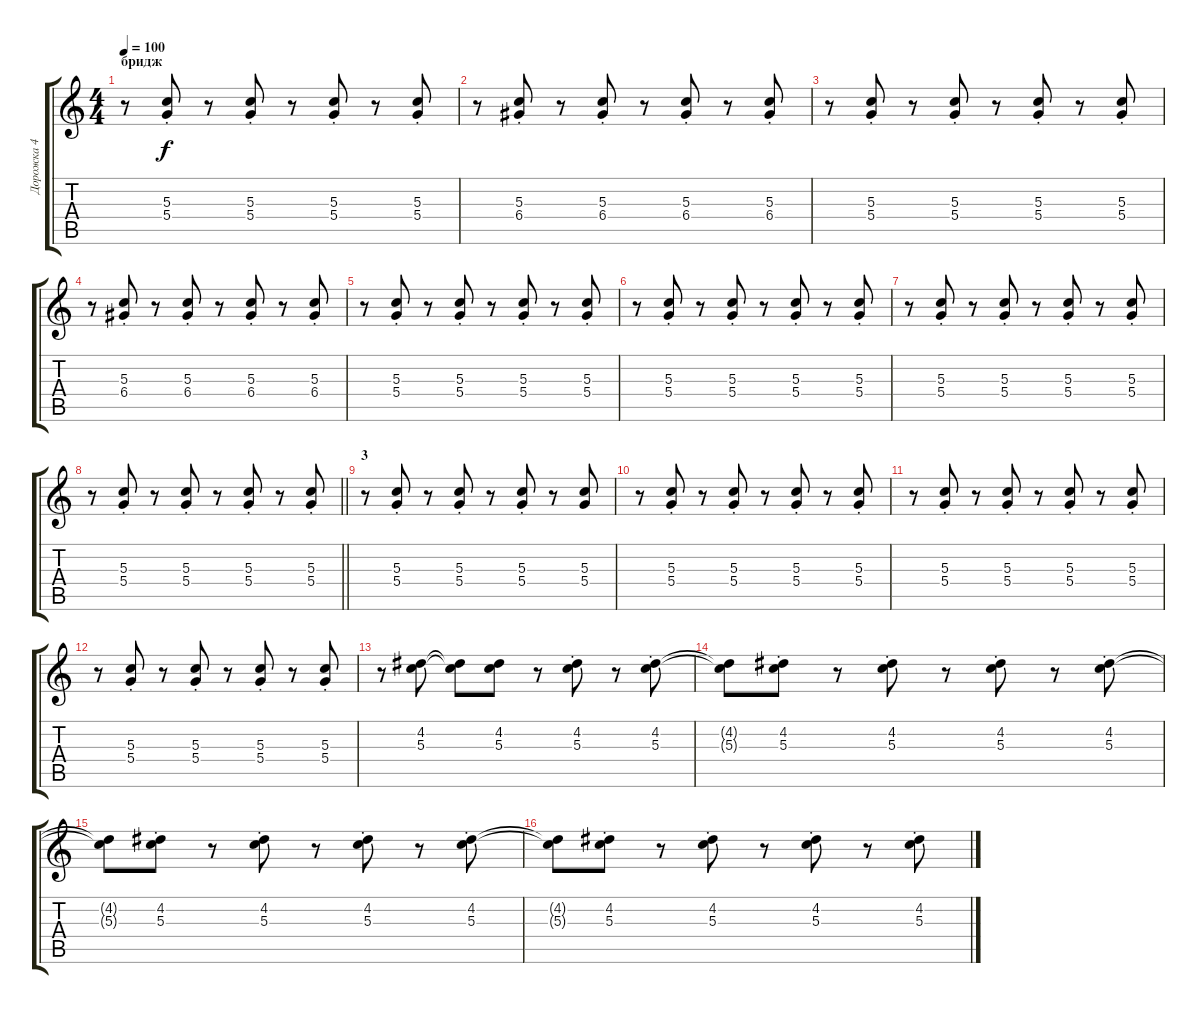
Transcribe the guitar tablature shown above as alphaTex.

\track ("Дорожка 4" "Дорожка 4") {instrument distortionguitar}
\staff {score tabs}
\tuning (E4 B3 G3 D3 A2 E2) {hide}
\ts (4 4)
\section ("" "бридж")
\tempo 100
\clef g2
\ks c
r.8{dy f} (5.3{st} 5.4{st}).8 r.8 (5.3{st} 5.4{st}).8 r.8 (5.3{st} 5.4{st}).8 r.8 (5.3{st} 5.4{st}).8 |
r.8 (5.3{st} 6.4{st}).8 r.8 (5.3{st} 6.4{st}).8 r.8 (5.3{st} 6.4{st}).8 r.8 (5.3 6.4{st}).8 |
r.8 (5.3{st} 5.4{st}).8 r.8 (5.3{st} 5.4{st}).8 r.8 (5.3{st} 5.4{st}).8 r.8 (5.3{st} 5.4{st}).8 |
r.8 (5.3{st} 6.4{st}).8 r.8 (5.3{st} 6.4{st}).8 r.8 (5.3{st} 6.4{st}).8 r.8 (5.3 6.4{st}).8 |
r.8 (5.3{st} 5.4{st}).8 r.8 (5.3{st} 5.4{st}).8 r.8 (5.3{st} 5.4{st}).8 r.8 (5.3{st} 5.4{st}).8 |
r.8 (5.3{st} 5.4{st}).8 r.8 (5.3{st} 5.4{st}).8 r.8 (5.3{st} 5.4{st}).8 r.8 (5.3{st} 5.4{st}).8 |
r.8 (5.3{st} 5.4{st}).8 r.8 (5.3{st} 5.4{st}).8 r.8 (5.3{st} 5.4{st}).8 r.8 (5.3{st} 5.4{st}).8 |
\barLineRight lightlight
r.8 (5.3{st} 5.4{st}).8 r.8 (5.3{st} 5.4{st}).8 r.8 (5.3{st} 5.4{st}).8 r.8 (5.3{st} 5.4{st}).8 |
\section ("" "3")
r.8 (5.3{st} 5.4{st}).8 r.8 (5.3{st} 5.4{st}).8 r.8 (5.3{st} 5.4{st}).8 r.8 (5.3 5.4).8 |
r.8 (5.3{st} 5.4{st}).8 r.8 (5.3{st} 5.4{st}).8 r.8 (5.3{st} 5.4{st}).8 r.8 (5.3{st} 5.4{st}).8 |
r.8 (5.3{st} 5.4{st}).8 r.8 (5.3{st} 5.4{st}).8 r.8 (5.3{st} 5.4{st}).8 r.8 (5.3{st} 5.4{st}).8 |
r.8 (5.3{st} 5.4{st}).8 r.8 (5.3{st} 5.4{st}).8 r.8 (5.3{st} 5.4{st}).8 r.8 (5.3{st} 5.4{st}).8 |
r.8 (4.2 5.3).8 (4.2{t} 5.3{t}).8 (4.2 5.3).8 r.8 (4.2{st} 5.3{st}).8 r.8 (4.2{st} 5.3{st}).8 |
(4.2{t} 5.3{t}).8 (4.2{st} 5.3{st}).8 r.8 (4.2{st} 5.3{st}).8 r.8 (4.2{st} 5.3{st}).8 r.8 (4.2{st} 5.3{st}).8 |
(4.2{t} 5.3{t}).8 (4.2{st} 5.3{st}).8 r.8 (4.2{st} 5.3{st}).8 r.8 (4.2{st} 5.3{st}).8 r.8 (4.2{st} 5.3{st}).8 |
(4.2{t} 5.3{t}).8 (4.2{st} 5.3{st}).8 r.8 (4.2{st} 5.3{st}).8 r.8 (4.2{st} 5.3{st}).8 r.8 (4.2{st} 5.3{st}).8
